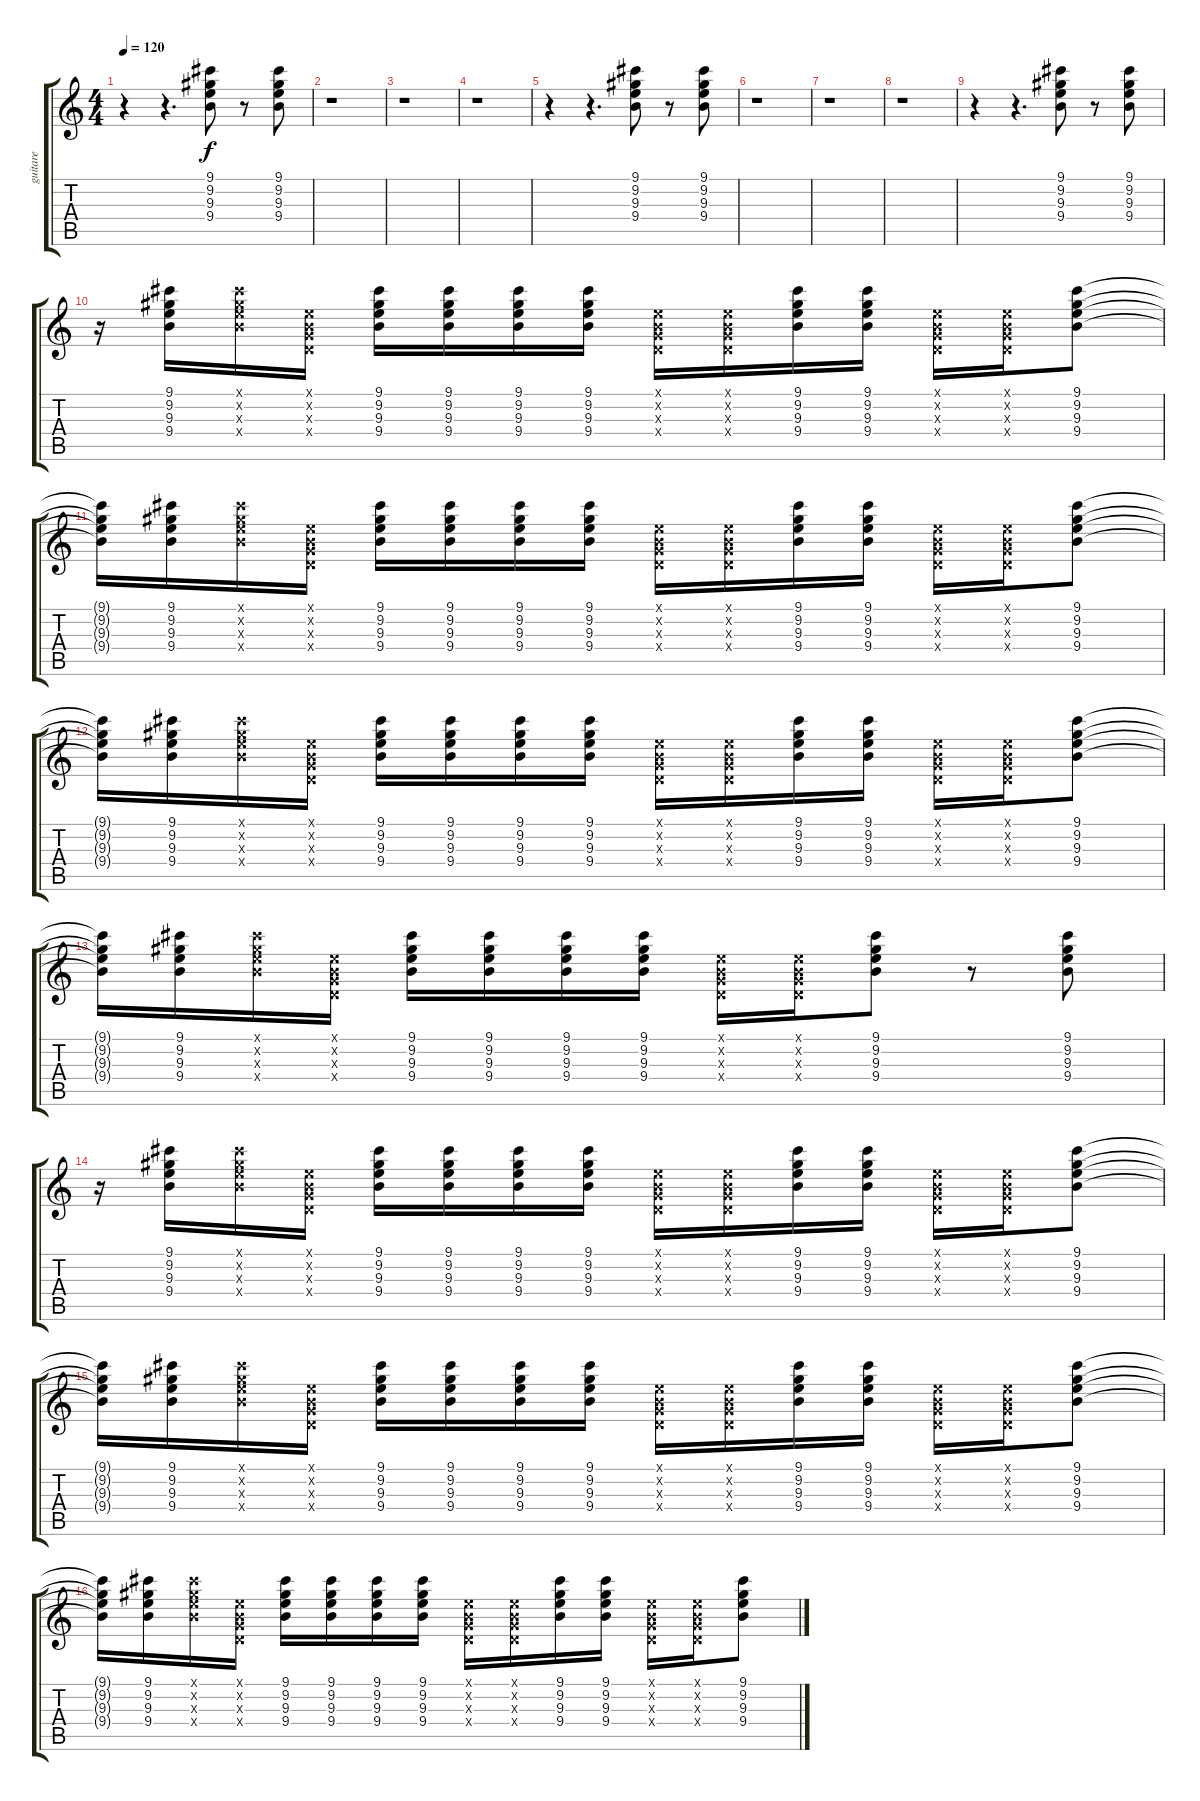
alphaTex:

\track ("guitare" "guitare") {instrument overdrivenguitar}
\staff {score tabs}
\tuning (E4 B3 G3 D3 A2 E2) {hide}
\ts (4 4)
\tempo 120
\clef g2
\ks c
r.4{dy f} r.4{d} (9.1 9.2 9.3 9.4).8 r.8 (9.1 9.2 9.3 9.4).8 |
r.1 |
r.1 |
r.1 |
r.4 r.4{d} (9.1 9.2 9.3 9.4).8 r.8 (9.1 9.2 9.3 9.4).8 |
r.1 |
r.1 |
r.1 |
r.4 r.4{d} (9.1 9.2 9.3 9.4).8 r.8 (9.1 9.2 9.3 9.4).8 |
r.16 (9.1 9.2 9.3 9.4).16 (9.1{x} 9.2{x} 9.3{x} 9.4{x}).16 (0.1{x} 0.2{x} 0.3{x} 0.4{x}).16 (9.1 9.2 9.3 9.4).16 (9.1 9.2 9.3 9.4).16 (9.1 9.2 9.3 9.4).16 (9.1 9.2 9.3 9.4).16 (0.1{x} 0.2{x} 0.3{x} 0.4{x}).16 (0.1{x} 0.2{x} 0.3{x} 0.4{x}).16 (9.1 9.2 9.3 9.4).16 (9.1 9.2 9.3 9.4).16 (0.1{x} 0.2{x} 0.3{x} 0.4{x}).16 (0.1{x} 0.2{x} 0.3{x} 0.4{x}).16 (9.1 9.2 9.3 9.4).8 |
(9.1{t} 9.2{t} 9.3{t} 9.4{t}).16 (9.1 9.2 9.3 9.4).16 (9.1{x} 9.2{x} 9.3{x} 9.4{x}).16 (0.1{x} 0.2{x} 0.3{x} 0.4{x}).16 (9.1 9.2 9.3 9.4).16 (9.1 9.2 9.3 9.4).16 (9.1 9.2 9.3 9.4).16 (9.1 9.2 9.3 9.4).16 (0.1{x} 0.2{x} 0.3{x} 0.4{x}).16 (0.1{x} 0.2{x} 0.3{x} 0.4{x}).16 (9.1 9.2 9.3 9.4).16 (9.1 9.2 9.3 9.4).16 (0.1{x} 0.2{x} 0.3{x} 0.4{x}).16 (0.1{x} 0.2{x} 0.3{x} 0.4{x}).16 (9.1 9.2 9.3 9.4).8 |
(9.1{t} 9.2{t} 9.3{t} 9.4{t}).16 (9.1 9.2 9.3 9.4).16 (9.1{x} 9.2{x} 9.3{x} 9.4{x}).16 (0.1{x} 0.2{x} 0.3{x} 0.4{x}).16 (9.1 9.2 9.3 9.4).16 (9.1 9.2 9.3 9.4).16 (9.1 9.2 9.3 9.4).16 (9.1 9.2 9.3 9.4).16 (0.1{x} 0.2{x} 0.3{x} 0.4{x}).16 (0.1{x} 0.2{x} 0.3{x} 0.4{x}).16 (9.1 9.2 9.3 9.4).16 (9.1 9.2 9.3 9.4).16 (0.1{x} 0.2{x} 0.3{x} 0.4{x}).16 (0.1{x} 0.2{x} 0.3{x} 0.4{x}).16 (9.1 9.2 9.3 9.4).8 |
(9.1{t} 9.2{t} 9.3{t} 9.4{t}).16 (9.1 9.2 9.3 9.4).16 (9.1{x} 9.2{x} 9.3{x} 9.4{x}).16 (0.1{x} 0.2{x} 0.3{x} 0.4{x}).16 (9.1 9.2 9.3 9.4).16 (9.1 9.2 9.3 9.4).16 (9.1 9.2 9.3 9.4).16 (9.1 9.2 9.3 9.4).16 (0.1{x} 0.2{x} 0.3{x} 0.4{x}).16 (0.1{x} 0.2{x} 0.3{x} 0.4{x}).16 (9.1 9.2 9.3 9.4).8 r.8 (9.1 9.2 9.3 9.4).8 |
r.16 (9.1 9.2 9.3 9.4).16 (9.1{x} 9.2{x} 9.3{x} 9.4{x}).16 (0.1{x} 0.2{x} 0.3{x} 0.4{x}).16 (9.1 9.2 9.3 9.4).16 (9.1 9.2 9.3 9.4).16 (9.1 9.2 9.3 9.4).16 (9.1 9.2 9.3 9.4).16 (0.1{x} 0.2{x} 0.3{x} 0.4{x}).16 (0.1{x} 0.2{x} 0.3{x} 0.4{x}).16 (9.1 9.2 9.3 9.4).16 (9.1 9.2 9.3 9.4).16 (0.1{x} 0.2{x} 0.3{x} 0.4{x}).16 (0.1{x} 0.2{x} 0.3{x} 0.4{x}).16 (9.1 9.2 9.3 9.4).8 |
(9.1{t} 9.2{t} 9.3{t} 9.4{t}).16 (9.1 9.2 9.3 9.4).16 (9.1{x} 9.2{x} 9.3{x} 9.4{x}).16 (0.1{x} 0.2{x} 0.3{x} 0.4{x}).16 (9.1 9.2 9.3 9.4).16 (9.1 9.2 9.3 9.4).16 (9.1 9.2 9.3 9.4).16 (9.1 9.2 9.3 9.4).16 (0.1{x} 0.2{x} 0.3{x} 0.4{x}).16 (0.1{x} 0.2{x} 0.3{x} 0.4{x}).16 (9.1 9.2 9.3 9.4).16 (9.1 9.2 9.3 9.4).16 (0.1{x} 0.2{x} 0.3{x} 0.4{x}).16 (0.1{x} 0.2{x} 0.3{x} 0.4{x}).16 (9.1 9.2 9.3 9.4).8 |
(9.1{t} 9.2{t} 9.3{t} 9.4{t}).16 (9.1 9.2 9.3 9.4).16 (9.1{x} 9.2{x} 9.3{x} 9.4{x}).16 (0.1{x} 0.2{x} 0.3{x} 0.4{x}).16 (9.1 9.2 9.3 9.4).16 (9.1 9.2 9.3 9.4).16 (9.1 9.2 9.3 9.4).16 (9.1 9.2 9.3 9.4).16 (0.1{x} 0.2{x} 0.3{x} 0.4{x}).16 (0.1{x} 0.2{x} 0.3{x} 0.4{x}).16 (9.1 9.2 9.3 9.4).16 (9.1 9.2 9.3 9.4).16 (0.1{x} 0.2{x} 0.3{x} 0.4{x}).16 (0.1{x} 0.2{x} 0.3{x} 0.4{x}).16 (9.1 9.2 9.3 9.4).8
